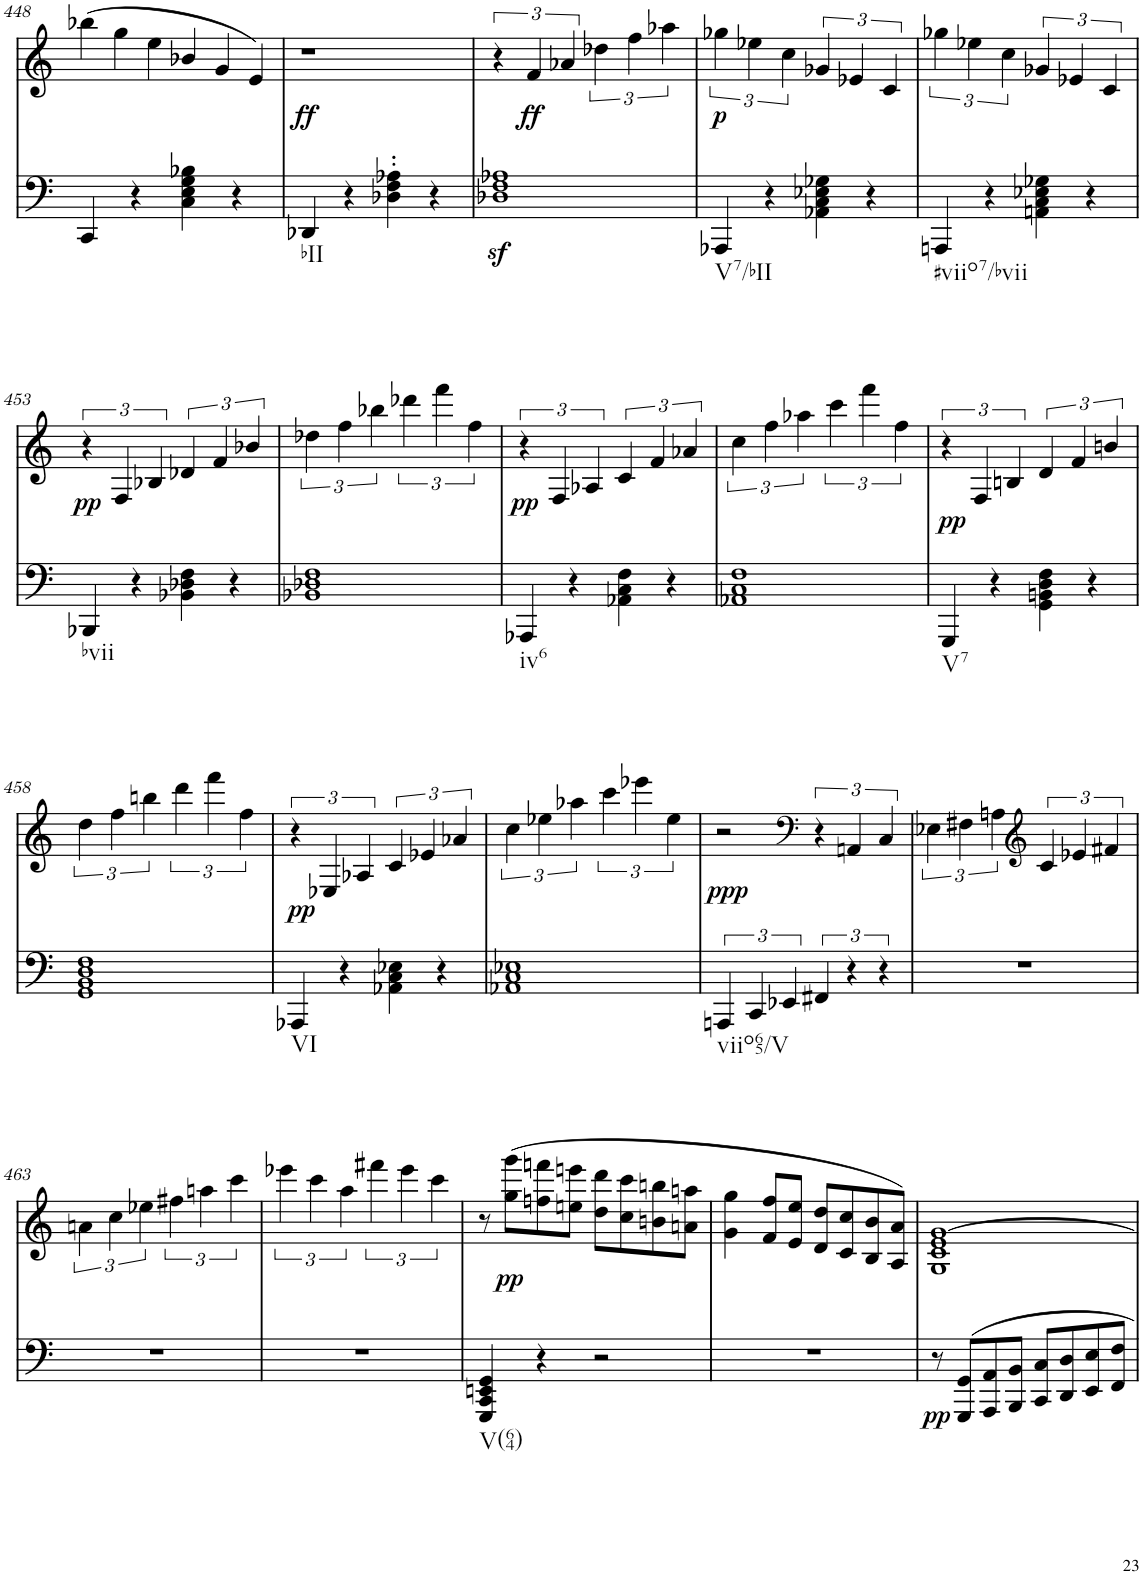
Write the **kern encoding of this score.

**kern	**dynam	**kern	**text	**dynam
*part2	*part2	*part1	*part1	*part1
*staff2	*staff2	*staff1	*staff1	*staff1
*I"piano	*	*I"piano	*	*
*I'Pno	*	*I'Pno	*	*
!!LO:PB:g=z
*clefF4	*	*clefG2	*	*
*k[]	*	*k[]	*	*
*C:	*	*C:	*	*
*M2/2	*	*M2/2	*	*
*met(c|)	*	*met(c|)	*	*
=448	=448	=448	=448	=448
4CC/	.	(6bb-X\	.	.
.	.	6gg\	.	.
4r	.	.	.	.
.	.	6ee\	.	.
4C\ 4E\ 4G\ 4B-X\	.	6b-X/	.	.
.	.	6g/	.	.
4r	.	.	.	.
.	.	6e/)	.	.
=449	=449	=449	=449	=449
!LO:TX:b:t=bII	!	!	!	!
!	!	!	!LO:LY:b	!LO:DY:b
4DD-X/	.	1r	ff	ff
4r	.	.	.	.
4D-X\' 4F\' 4A-X\'	.	.	.	.
4r	.	.	.	.
=450	=450	=450	=450	=450
1D-Xz< 1Fz< 1A-Xz<	.	6r	.	.
!	!	!	!LO:LY:b	!LO:DY:b
.	.	6f/	ff	ff
.	.	6a-X/	.	.
.	.	6dd-X\	.	.
.	.	6ff\	.	.
.	.	6aa-X\	.	.
=451	=451	=451	=451	=451
!LO:TX:b:t=V7/bII	!	!	!	!
!	!	!	!LO:LY:b	!LO:DY:b
4AAA-X/	.	6gg-X\	p	p
.	.	6ee-X\	.	.
4r	.	.	.	.
.	.	6cc\	.	.
4AA-X\ 4C\ 4E-X\ 4G-X\	.	6g-X/	.	.
.	.	6e-X/	.	.
4r	.	.	.	.
.	.	6c/	.	.
=452	=452	=452	=452	=452
!LO:TX:b:t=#viio7/bvii	!	!	!	!
4AAAn/	.	6gg-X\	.	.
.	.	6ee-X\	.	.
4r	.	.	.	.
.	.	6cc\	.	.
4AAn\ 4C\ 4E-X\ 4G-X\	.	6g-X/	.	.
.	.	6e-X/	.	.
4r	.	.	.	.
.	.	6c/	.	.
!!LO:LB:g=z
=453	=453	=453	=453	=453
!LO:TX:b:t=bvii	!	!	!	!
!	!	!	!	!LO:DY:b
4BBB-X/	.	6r	.	pp
!	!	!	!LO:LY:b	!
.	.	6F/	pp	.
4r	.	.	.	.
.	.	6B-X/	.	.
4BB-X\ 4D-X\ 4F\	.	6d-X/	.	.
.	.	6f/	.	.
4r	.	.	.	.
.	.	6b-X/	.	.
=454	=454	=454	=454	=454
1BB-X 1D-X 1F	.	6dd-X\	.	.
.	.	6ff\	.	.
.	.	6bb-X\	.	.
.	.	6ddd-X\	.	.
.	.	6fff\	.	.
.	.	6ff\	.	.
=455	=455	=455	=455	=455
!LO:TX:b:t=iv6	!	!	!	!
!	!	!	!LO:LY:b	!LO:DY:b
4AAA-X/	.	6r	pp	pp
.	.	6F/	.	.
4r	.	.	.	.
.	.	6A-X/	.	.
4AA-X\ 4C\ 4F\	.	6c/	.	.
.	.	6f/	.	.
4r	.	.	.	.
.	.	6a-X/	.	.
=456	=456	=456	=456	=456
1AA-X 1C 1F	.	6cc\	.	.
.	.	6ff\	.	.
.	.	6aa-X\	.	.
.	.	6ccc\	.	.
.	.	6fff\	.	.
.	.	6ff\	.	.
=457	=457	=457	=457	=457
!LO:TX:b:t=V7	!	!	!	!
!	!LO:DY:a	!	!LO:LY:b	!
4GGG/	pp	6r	pp	.
.	.	6F/	.	.
4r	.	.	.	.
.	.	6Bn/	.	.
4GG\ 4BBn\ 4D\ 4F\	.	6d/	.	.
.	.	6f/	.	.
4r	.	.	.	.
.	.	6bn/	.	.
!!LO:LB:g=z
=458	=458	=458	=458	=458
1GG 1BB 1D 1F	.	6dd\	.	.
.	.	6ff\	.	.
.	.	6bbn\	.	.
.	.	6ddd\	.	.
.	.	6fff\	.	.
.	.	6ff\	.	.
=459	=459	=459	=459	=459
!LO:TX:b:t=VI	!	!	!	!
!	!LO:DY:a	!	!LO:LY:b	!
4AAA-X/	pp	6r	pp	.
.	.	6E-X/	.	.
4r	.	.	.	.
.	.	6A-X/	.	.
4AA-X\ 4C\ 4E-X\	.	6c/	.	.
.	.	6e-X/	.	.
4r	.	.	.	.
.	.	6a-X/	.	.
=460	=460	=460	=460	=460
1AA-X 1C 1E-X	.	6cc\	.	.
.	.	6ee-X\	.	.
.	.	6aa-X\	.	.
.	.	6ccc\	.	.
.	.	6eee-X\	.	.
.	.	6ee-\	.	.
=461	=461	=461	=461	=461
!LO:TX:b:t=viio65/V	!	!	!	!
!	!	!	!LO:LY:b	!LO:DY:b
6AAAn/	.	2r	ppp	ppp
6CC/	.	.	.	.
6EE-X/	.	.	.	.
*	*	*clefF4	*	*
6FF#X/	.	6r	.	.
6r	.	6AAn/	.	.
6r	.	6C/	.	.
=462	=462	=462	=462	=462
1r	.	6E-X\	.	.
.	.	6F#X\	.	.
.	.	6An\	.	.
*	*	*clefG2	*	*
.	.	6c/	.	.
.	.	6e-X/	.	.
.	.	6f#X/	.	.
!!LO:LB:g=z
=463	=463	=463	=463	=463
1r	.	6an\	.	.
.	.	6cc\	.	.
.	.	6ee-X\	.	.
.	.	6ff#X\	.	.
.	.	6aan\	.	.
.	.	6ccc\	.	.
=464	=464	=464	=464	=464
1r	.	6eee-X\	.	.
.	.	6ccc\	.	.
.	.	6aa\	.	.
.	.	6fff#X\	.	.
.	.	6eee-\	.	.
.	.	6ccc\	.	.
=465	=465	=465	=465	=465
!LO:TX:b:t=V(64)	!	!	!	!
4GGG/ 4CC/ 4EEn/ 4GG/	.	8r	.	.
!	!	!	!LO:LY:b	!LO:DY:b
.	.	(8gg\ 8ggg\L	pp	pp
4r	.	8ffn\ 8fffn\	.	.
.	.	8een\ 8eeen\J	.	.
2r	.	8dd\ 8ddd\L	.	.
.	.	8cc\ 8ccc\	.	.
.	.	8bn\ 8bbn\	.	.
.	.	8an\ 8aan\J	.	.
=466	=466	=466	=466	=466
1r	.	4g\ 4gg\	.	.
.	.	8f/ 8ff/L	.	.
.	.	8e/ 8ee/J	.	.
.	.	8d/ 8dd/L	.	.
.	.	8c/ 8cc/	.	.
.	.	8B/ 8b/	.	.
.	.	8A/ 8a/J)	.	.
=467	=467	=467	=467	=467
!	!LO:DY:b	!	!	!
8r	pp	1G 1c 1e [1g	.	.
8GGG/ 8GG/L	.	.	.	.
8AAA/ 8AA/	.	.	.	.
8BBB/ 8BB/J	.	.	.	.
8CC/ 8C/L	.	.	.	.
8DD/ 8D/	.	.	.	.
8EE/ 8E/	.	.	.	.
8FF/ 8F/J	.	.	.	.
=	=	=	=	=
*-	*-	*-	*-	*-
